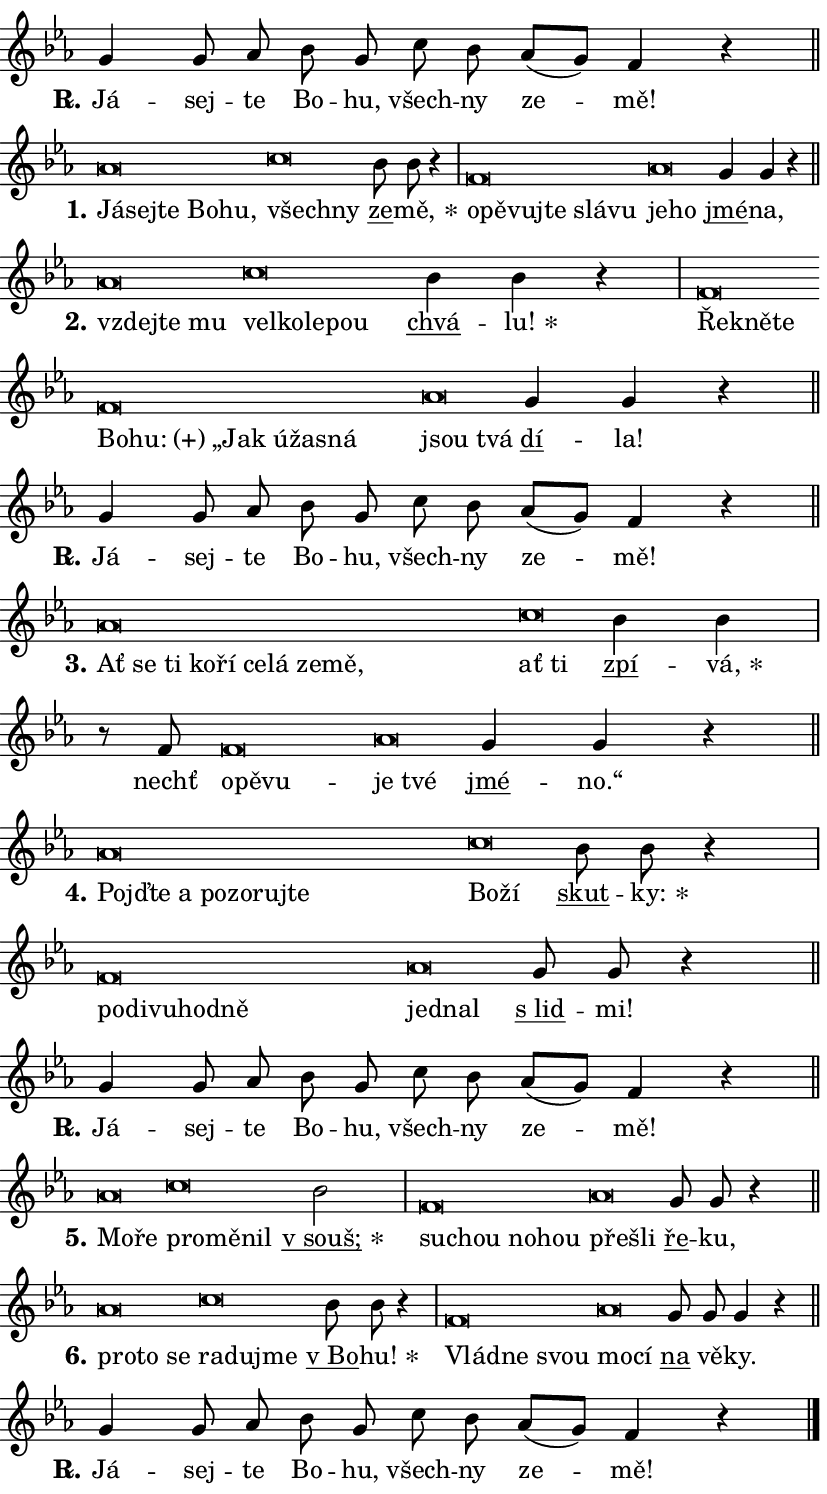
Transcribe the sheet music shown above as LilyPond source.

\version "2.24.0"
\header { tagline = "" }
\paper {
  indent = 0\cm
  top-margin = 0\cm
  right-margin = 0.13\cm % to fit lyric hyphens
  bottom-margin = 0\cm
  left-margin = 0\cm
  paper-width = 14\cm
  page-breaking = #ly:one-page-breaking
  system-system-spacing.basic-distance = #11
  score-system-spacing.basic-distance = #11
  ragged-last = ##f
}


%% Author: Thomas Morley
%% https://lists.gnu.org/archive/html/lilypond-user/2020-05/msg00002.html
#(define (line-position grob)
"Returns position of @var[grob} in current system:
   @code{'start}, if at first time-step
   @code{'end}, if at last time-step
   @code{'middle} otherwise
"
  (let* ((col (ly:item-get-column grob))
         (ln (ly:grob-object col 'left-neighbor))
         (rn (ly:grob-object col 'right-neighbor))
         (col-to-check-left (if (ly:grob? ln) ln col))
         (col-to-check-right (if (ly:grob? rn) rn col))
         (break-dir-left
           (and
             (ly:grob-property col-to-check-left 'non-musical #f)
             (ly:item-break-dir col-to-check-left)))
         (break-dir-right
           (and
             (ly:grob-property col-to-check-right 'non-musical #f)
             (ly:item-break-dir col-to-check-right))))
        (cond ((eqv? 1 break-dir-left) 'start)
              ((eqv? -1 break-dir-right) 'end)
              (else 'middle))))

#(define (tranparent-at-line-position vctor)
  (lambda (grob)
  "Relying on @code{line-position} select the relevant enry from @var{vctor}.
Used to determine transparency,"
    (case (line-position grob)
      ((end) (not (vector-ref vctor 0)))
      ((middle) (not (vector-ref vctor 1)))
      ((start) (not (vector-ref vctor 2))))))

noteHeadBreakVisibility =
#(define-music-function (break-visibility)(vector?)
"Makes @code{NoteHead}s transparent relying on @var{break-visibility}"
#{
  \override NoteHead.transparent =
    #(tranparent-at-line-position break-visibility)
#})

#(define delete-ledgers-for-transparent-note-heads
  (lambda (grob)
    "Reads whether a @code{NoteHead} is transparent.
If so this @code{NoteHead} is removed from @code{'note-heads} from
@var{grob}, which is supposed to be @code{LedgerLineSpanner}.
As a result ledgers are not printed for this @code{NoteHead}"
    (let* ((nhds-array (ly:grob-object grob 'note-heads))
           (nhds-list
             (if (ly:grob-array? nhds-array)
                 (ly:grob-array->list nhds-array)
                 '()))
           ;; Relies on the transparent-property being done before
           ;; Staff.LedgerLineSpanner.after-line-breaking is executed.
           ;; This is fragile ...
           (to-keep
             (remove
               (lambda (nhd)
                 (ly:grob-property nhd 'transparent #f))
               nhds-list)))
      ;; TODO find a better method to iterate over grob-arrays, similiar
      ;; to filter/remove etc for lists
      ;; For now rebuilt from scratch
      (set! (ly:grob-object grob 'note-heads)  '())
      (for-each
        (lambda (nhd)
          (ly:pointer-group-interface::add-grob grob 'note-heads nhd))
        to-keep))))

squashNotes = {
  \override NoteHead.X-extent = #'(-0.2 . 0.2)
  \override NoteHead.Y-extent = #'(-0.75 . 0)
  \override NoteHead.stencil =
    #(lambda (grob)
       (let ((pos (ly:grob-property grob 'staff-position)))
         (begin
           (if (< pos -7) (display "ERROR: Lower brevis then expected\n") (display ""))
           (if (<= pos -6) ly:text-interface::print ly:note-head::print))))
}
unSquashNotes = {
  \revert NoteHead.X-extent
  \revert NoteHead.Y-extent
  \revert NoteHead.stencil
}

hideNotes = \noteHeadBreakVisibility #begin-of-line-visible
unHideNotes = \noteHeadBreakVisibility #all-visible

% work-around for resetting accidentals
% https://lilypond.org/doc/v2.23/Documentation/notation/displaying-rhythms#unmetered-music
cadenzaMeasure = {
  \cadenzaOff
  \partial 1024 s1024
  \cadenzaOn
}

#(define-markup-command (accent layout props text) (markup?)
  "Underline accented syllable"
  (interpret-markup layout props
    #{\markup \override #'(offset . 4.3) \underline { #text }#}))

responsum = \markup \concat {
  "R" \hspace #-1.05 \path #0.1 #'((moveto 0 0.07) (lineto 0.9 0.8)) \hspace #0.05 "."
}

spaceSize = #0.6828661417322834 % exact space size for TeX Gyre Schola

\layout {
  \context {
    \Staff
    \remove "Time_signature_engraver"
    \override LedgerLineSpanner.after-line-breaking = #delete-ledgers-for-transparent-note-heads
  }
  \context {
    \Lyrics {
      \override LyricSpace.minimum-distance = \spaceSize
      \override LyricText.font-name = #"TeX Gyre Schola"
      \override LyricText.font-size = 1
      \override StanzaNumber.font-name = #"TeX Gyre Schola Bold"
      \override StanzaNumber.font-size = 1
    }
  }
  \context {
    \Score 
    \override NoteHead.text =
      #(lambda (grob) 
        (let ((pos (ly:grob-property grob 'staff-position)))
          #{\markup {
            \combine
              \halign #-0.55 \raise #(if (= pos -6) 0 0.5) \override #'(thickness . 2) \draw-line #'(3.2 . 0)
              \musicglyph "noteheads.sM1"
          }#}))
  }
}

% magnetic-lyrics.ily
%
%   written by
%     Jean Abou Samra <jean@abou-samra.fr>
%     Werner Lemberg <wl@gnu.org>
%
%   adapted by
%     Jiri Hon <jiri.hon@gmail.com>
%
% Version 2022-Apr-15

% https://www.mail-archive.com/lilypond-user@gnu.org/msg149350.html

#(define (Left_hyphen_pointer_engraver context)
   "Collect syllable-hyphen-syllable occurrences in lyrics and store
them in properties.  This engraver only looks to the left.  For
example, if the lyrics input is @code{foo -- bar}, it does the
following.

@itemize @bullet
@item
Set the @code{text} property of the @code{LyricHyphen} grob between
@q{foo} and @q{bar} to @code{foo}.

@item
Set the @code{left-hyphen} property of the @code{LyricText} grob with
text @q{foo} to the @code{LyricHyphen} grob between @q{foo} and
@q{bar}.
@end itemize

Use this auxiliary engraver in combination with the
@code{lyric-@/text::@/apply-@/magnetic-@/offset!} hook."
   (let ((hyphen #f)
         (text #f))
     (make-engraver
      (acknowledgers
       ((lyric-syllable-interface engraver grob source-engraver)
        (set! text grob)))
      (end-acknowledgers
       ((lyric-hyphen-interface engraver grob source-engraver)
        ;(when (not (grob::has-interface grob 'lyric-space-interface))
          (set! hyphen grob)));)
      ((stop-translation-timestep engraver)
       (when (and text hyphen)
         (ly:grob-set-object! text 'left-hyphen hyphen))
       (set! text #f)
       (set! hyphen #f)))))

#(define (lyric-text::apply-magnetic-offset! grob)
   "If the space between two syllables is less than the value in
property @code{LyricText@/.details@/.squash-threshold}, move the right
syllable to the left so that it gets concatenated with the left
syllable.

Use this function as a hook for
@code{LyricText@/.after-@/line-@/breaking} if the
@code{Left_@/hyphen_@/pointer_@/engraver} is active."
   (let ((hyphen (ly:grob-object grob 'left-hyphen #f)))
     (when hyphen
       (let ((left-text (ly:spanner-bound hyphen LEFT)))
         (when (grob::has-interface left-text 'lyric-syllable-interface)
           (let* ((common (ly:grob-common-refpoint grob left-text X))
                  (this-x-ext (ly:grob-extent grob common X))
                  (left-x-ext
                   (begin
                     ;; Trigger magnetism for left-text.
                     (ly:grob-property left-text 'after-line-breaking)
                     (ly:grob-extent left-text common X)))
                  ;; `delta` is the gap width between two syllables.
                  (delta (- (interval-start this-x-ext)
                            (interval-end left-x-ext)))
                  (details (ly:grob-property grob 'details))
                  (threshold (assoc-get 'squash-threshold details 0.2)))
             (when (< delta threshold)
               (let* (;; We have to manipulate the input text so that
                      ;; ligatures crossing syllable boundaries are not
                      ;; disabled.  For languages based on the Latin
                      ;; script this is essentially a beautification.
                      ;; However, for non-Western scripts it can be a
                      ;; necessity.
                      (lt (ly:grob-property left-text 'text))
                      (rt (ly:grob-property grob 'text))
                      (is-space (grob::has-interface hyphen 'lyric-space-interface))
                      (space (if is-space " " ""))
                      (extra-delta (if is-space spaceSize 0))
                      ;; Append new syllable.
                      (ltrt-space (if (and (string? lt) (string? rt))
                                (string-append lt space rt)
                                (make-concat-markup (list lt space rt))))
                      ;; Right-align `ltrt` to the right side.
                      (ltrt-space-markup (grob-interpret-markup
                               grob
                               (make-translate-markup
                                (cons (interval-length this-x-ext) 0)
                                (make-right-align-markup ltrt-space)))))
                 (begin
                   ;; Don't print `left-text`.
                   (ly:grob-set-property! left-text 'stencil #f)
                   ;; Set text and stencil (which holds all collected
                   ;; syllables so far) and shift it to the left.
                   (ly:grob-set-property! grob 'text ltrt-space)
                   (ly:grob-set-property! grob 'stencil ltrt-space-markup)
                   (ly:grob-translate-axis! grob (- (- delta extra-delta)) X))))))))))


#(define (lyric-hyphen::displace-bounds-first grob)
   ;; Make very sure this callback isn't triggered too early.
   (let ((left (ly:spanner-bound grob LEFT))
         (right (ly:spanner-bound grob RIGHT)))
     (ly:grob-property left 'after-line-breaking)
     (ly:grob-property right 'after-line-breaking)
     (ly:lyric-hyphen::print grob)))

squashThreshold = #0.4

\layout {
  \context {
    \Lyrics
    \consists #Left_hyphen_pointer_engraver
    \override LyricText.after-line-breaking =
      #lyric-text::apply-magnetic-offset!
    \override LyricHyphen.stencil = #lyric-hyphen::displace-bounds-first
    \override LyricText.details.squash-threshold = \squashThreshold
    \override LyricHyphen.minimum-distance = 0
    \override LyricHyphen.minimum-length = \squashThreshold
  }
}

squashText = \override LyricText.details.squash-threshold = 9999
unSquashText = \override LyricText.details.squash-threshold = \squashThreshold

leftText = \override LyricText.self-alignment-X = #LEFT
unLeftText = \revert LyricText.self-alignment-X

starOffset = #(lambda (grob) 
                (let ((x_offset (ly:self-alignment-interface::aligned-on-x-parent grob)))
                  (if (= x_offset 0) 0 (+ x_offset 1.2))))

star = #(define-music-function (syllable)(string?)
"Append star separator at the end of a syllable"
#{
  \once \override LyricText.X-offset = #starOffset
  \lyricmode { \markup {
    #syllable
    \override #'((font-name . "TeX Gyre Schola Bold")) \hspace #0.2 \lower #0.65 \larger "*"
  } }
#})

starAccent = #(define-music-function (syllable)(string?)
"Append star separator at the end of a syllable and make accent"
#{
  \once \override LyricText.X-offset = #starOffset
  \lyricmode { \markup {
    \accent #syllable
    \override #'((font-name . "TeX Gyre Schola Bold")) \hspace #0.2 \lower #0.65 \larger "*"
  } }
#})

breath = #(define-music-function (syllable)(string?)
"Append breathing indicator at the end of a syllable"
#{
  \lyricmode { \markup { #syllable "+" } }
#})

optionalBreath = #(define-music-function (syllable)(string?)
"Append optional breathing indicator at the end of a syllable"
#{
  \lyricmode { \markup { #syllable "(+)" } }
#})


\score {
    <<
        \new Voice = "melody" { \cadenzaOn \key es \major \relative { g'4 g8 as bes g \bar "" c bes \bar "" as[( g)] f4 r \cadenzaMeasure \bar "||" \break } }
        \new Lyrics \lyricsto "melody" { \lyricmode { \set stanza = \responsum
Já -- sej -- te Bo -- hu, všech -- ny ze -- mě! } }
    >>
    \layout {}
}

\score {
    <<
        \new Voice = "melody" { \cadenzaOn \key es \major \relative { \squashNotes as'\breve*1/16 \hideNotes \breve*1/16 \bar "" \breve*1/16 \bar "" \breve*1/16 \breve*1/16 \bar "" \unHideNotes \unSquashNotes \squashNotes c\breve*1/16 \hideNotes \breve*1/16 \bar "" \unHideNotes \unSquashNotes \bar "" bes8 bes r4 \cadenzaMeasure \bar "|" \squashNotes f\breve*1/16 \hideNotes \breve*1/16 \bar "" \breve*1/16 \bar "" \breve*1/16 \bar "" \breve*1/16 \breve*1/16 \bar "" \unHideNotes \unSquashNotes \squashNotes as\breve*1/16 \hideNotes \breve*1/16 \bar "" \unHideNotes \unSquashNotes \bar "" g4 g r \cadenzaMeasure \bar "||" \break } }
        \new Lyrics \lyricsto "melody" { \lyricmode { \set stanza = "1."
\leftText Já -- \squashText sej -- te Bo -- hu, \unSquashText všech -- \squashText ny \unLeftText \unSquashText \markup \accent ze -- \star mě, \leftText o -- \squashText pě -- vuj -- te slá -- vu \unSquashText je -- \squashText ho \unLeftText \unSquashText \markup \accent jmé -- na, } }
    >>
    \layout {}
}

\score {
    <<
        \new Voice = "melody" { \cadenzaOn \key es \major \relative { \squashNotes as'\breve*1/16 \hideNotes \breve*1/16 \breve*1/16 \bar "" \unHideNotes \unSquashNotes \squashNotes c\breve*1/16 \hideNotes \breve*1/16 \bar "" \breve*1/16 \breve*1/16 \bar "" \unHideNotes \unSquashNotes \bar "" bes4 bes r \cadenzaMeasure \bar "|" \squashNotes f\breve*1/16 \hideNotes \breve*1/16 \bar "" \breve*1/16 \bar "" \breve*1/16 \bar "" \breve*1/16 \bar "" \breve*1/16 \bar "" \breve*1/16 \bar "" \breve*1/16 \breve*1/16 \bar "" \unHideNotes \unSquashNotes \squashNotes as\breve*1/16 \hideNotes \breve*1/16 \bar "" \unHideNotes \unSquashNotes \bar "" g4 g r \cadenzaMeasure \bar "||" \break } }
        \new Lyrics \lyricsto "melody" { \lyricmode { \set stanza = "2."
\leftText vzdej -- \squashText te mu \unSquashText vel -- \squashText ko -- le -- pou \unLeftText \unSquashText \markup \accent chvá -- \star lu! \leftText Ře -- \squashText kně -- te Bo -- \optionalBreath hu: „Jak ú -- ža -- sná \unSquashText jsou \squashText tvá \unLeftText \unSquashText \markup \accent dí -- la! } }
    >>
    \layout {}
}

\score {
    <<
        \new Voice = "melody" { \cadenzaOn \key es \major \relative { g'4 g8 as bes g \bar "" c bes \bar "" as[( g)] f4 r \cadenzaMeasure \bar "||" \break } }
        \new Lyrics \lyricsto "melody" { \lyricmode { \set stanza = \responsum
Já -- sej -- te Bo -- hu, všech -- ny ze -- mě! } }
    >>
    \layout {}
}

\score {
    <<
        \new Voice = "melody" { \cadenzaOn \key es \major \relative { \squashNotes as'\breve*1/16 \hideNotes \breve*1/16 \bar "" \breve*1/16 \bar "" \breve*1/16 \bar "" \breve*1/16 \bar "" \breve*1/16 \bar "" \breve*1/16 \bar "" \breve*1/16 \breve*1/16 \bar "" \unHideNotes \unSquashNotes \squashNotes c\breve*1/16 \hideNotes \breve*1/16 \bar "" \unHideNotes \unSquashNotes \bar "" bes4 bes4 \cadenzaMeasure \bar "|" r8 f8 \squashNotes f\breve*1/16 \hideNotes \breve*1/16 \breve*1/16 \bar "" \unHideNotes \unSquashNotes \squashNotes as\breve*1/16 \hideNotes \breve*1/16 \bar "" \unHideNotes \unSquashNotes \bar "" g4 g r \cadenzaMeasure \bar "||" \break } }
        \new Lyrics \lyricsto "melody" { \lyricmode { \set stanza = "3."
\leftText Ať \squashText se ti ko -- ří ce -- lá ze -- mě, \unSquashText ať \squashText ti \unLeftText \unSquashText \markup \accent zpí -- \star vá, nechť \leftText o -- \squashText pě -- vu -- \unSquashText je \squashText tvé \unLeftText \unSquashText \markup \accent jmé -- no.“ } }
    >>
    \layout {}
}

\score {
    <<
        \new Voice = "melody" { \cadenzaOn \key es \major \relative { \squashNotes as'\breve*1/16 \hideNotes \breve*1/16 \bar "" \breve*1/16 \bar "" \breve*1/16 \bar "" \breve*1/16 \bar "" \breve*1/16 \breve*1/16 \bar "" \unHideNotes \unSquashNotes \squashNotes c\breve*1/16 \hideNotes \breve*1/16 \bar "" \unHideNotes \unSquashNotes \bar "" bes8 bes r4 \cadenzaMeasure \bar "|" \squashNotes f\breve*1/16 \hideNotes \breve*1/16 \bar "" \breve*1/16 \bar "" \breve*1/16 \breve*1/16 \bar "" \unHideNotes \unSquashNotes \squashNotes as\breve*1/16 \hideNotes \breve*1/16 \bar "" \unHideNotes \unSquashNotes \bar "" g8 g r4 \cadenzaMeasure \bar "||" \break } }
        \new Lyrics \lyricsto "melody" { \lyricmode { \set stanza = "4."
\leftText Pojď -- \squashText te a po -- zo -- ruj -- te \unSquashText Bo -- \squashText ží \unLeftText \unSquashText \markup \accent skut -- \star ky: \leftText po -- \squashText di -- vu -- hod -- ně \unSquashText jed -- \squashText nal \unLeftText \unSquashText \markup \accent "s lid" -- mi! } }
    >>
    \layout {}
}

\score {
    <<
        \new Voice = "melody" { \cadenzaOn \key es \major \relative { g'4 g8 as bes g \bar "" c bes \bar "" as[( g)] f4 r \cadenzaMeasure \bar "||" \break } }
        \new Lyrics \lyricsto "melody" { \lyricmode { \set stanza = \responsum
Já -- sej -- te Bo -- hu, všech -- ny ze -- mě! } }
    >>
    \layout {}
}

\score {
    <<
        \new Voice = "melody" { \cadenzaOn \key es \major \relative { \squashNotes as'\breve*1/16 \hideNotes \breve*1/16 \bar "" \unHideNotes \unSquashNotes \squashNotes c\breve*1/16 \hideNotes \breve*1/16 \breve*1/16 \bar "" \unHideNotes \unSquashNotes \bar "" bes2 \cadenzaMeasure \bar "|" \squashNotes f\breve*1/16 \hideNotes \breve*1/16 \bar "" \breve*1/16 \breve*1/16 \bar "" \unHideNotes \unSquashNotes \squashNotes as\breve*1/16 \hideNotes \breve*1/16 \bar "" \unHideNotes \unSquashNotes \bar "" g8 g r4 \cadenzaMeasure \bar "||" \break } }
        \new Lyrics \lyricsto "melody" { \lyricmode { \set stanza = "5."
\leftText Mo -- \squashText ře \unSquashText pro -- \squashText mě -- nil \unLeftText \unSquashText \starAccent "v souš;" \leftText su -- \squashText chou no -- hou \unSquashText pře -- \squashText šli \unLeftText \unSquashText \markup \accent ře -- ku, } }
    >>
    \layout {}
}

\score {
    <<
        \new Voice = "melody" { \cadenzaOn \key es \major \relative { \squashNotes as'\breve*1/16 \hideNotes \breve*1/16 \breve*1/16 \bar "" \unHideNotes \unSquashNotes \squashNotes c\breve*1/16 \hideNotes \breve*1/16 \breve*1/16 \bar "" \unHideNotes \unSquashNotes \bar "" bes8 bes r4 \cadenzaMeasure \bar "|" \squashNotes f\breve*1/16 \hideNotes \breve*1/16 \breve*1/16 \bar "" \unHideNotes \unSquashNotes \squashNotes as\breve*1/16 \hideNotes \breve*1/16 \bar "" \unHideNotes \unSquashNotes \bar "" g8 g g4 r \cadenzaMeasure \bar "||" \break } }
        \new Lyrics \lyricsto "melody" { \lyricmode { \set stanza = "6."
\leftText pro -- \squashText to se \unSquashText ra -- \squashText du -- jme \unLeftText \unSquashText \markup \accent "v Bo" -- \star hu! \leftText Vlád -- \squashText ne svou \unSquashText mo -- \squashText cí \unLeftText \unSquashText \markup \accent na vě -- ky. } }
    >>
    \layout {}
}

\score {
    <<
        \new Voice = "melody" { \cadenzaOn \key es \major \relative { g'4 g8 as bes g \bar "" c bes \bar "" as[( g)] f4 r \cadenzaMeasure \bar "||" \break } \bar "|." }
        \new Lyrics \lyricsto "melody" { \lyricmode { \set stanza = \responsum
Já -- sej -- te Bo -- hu, všech -- ny ze -- mě! } }
    >>
    \layout {}
}
